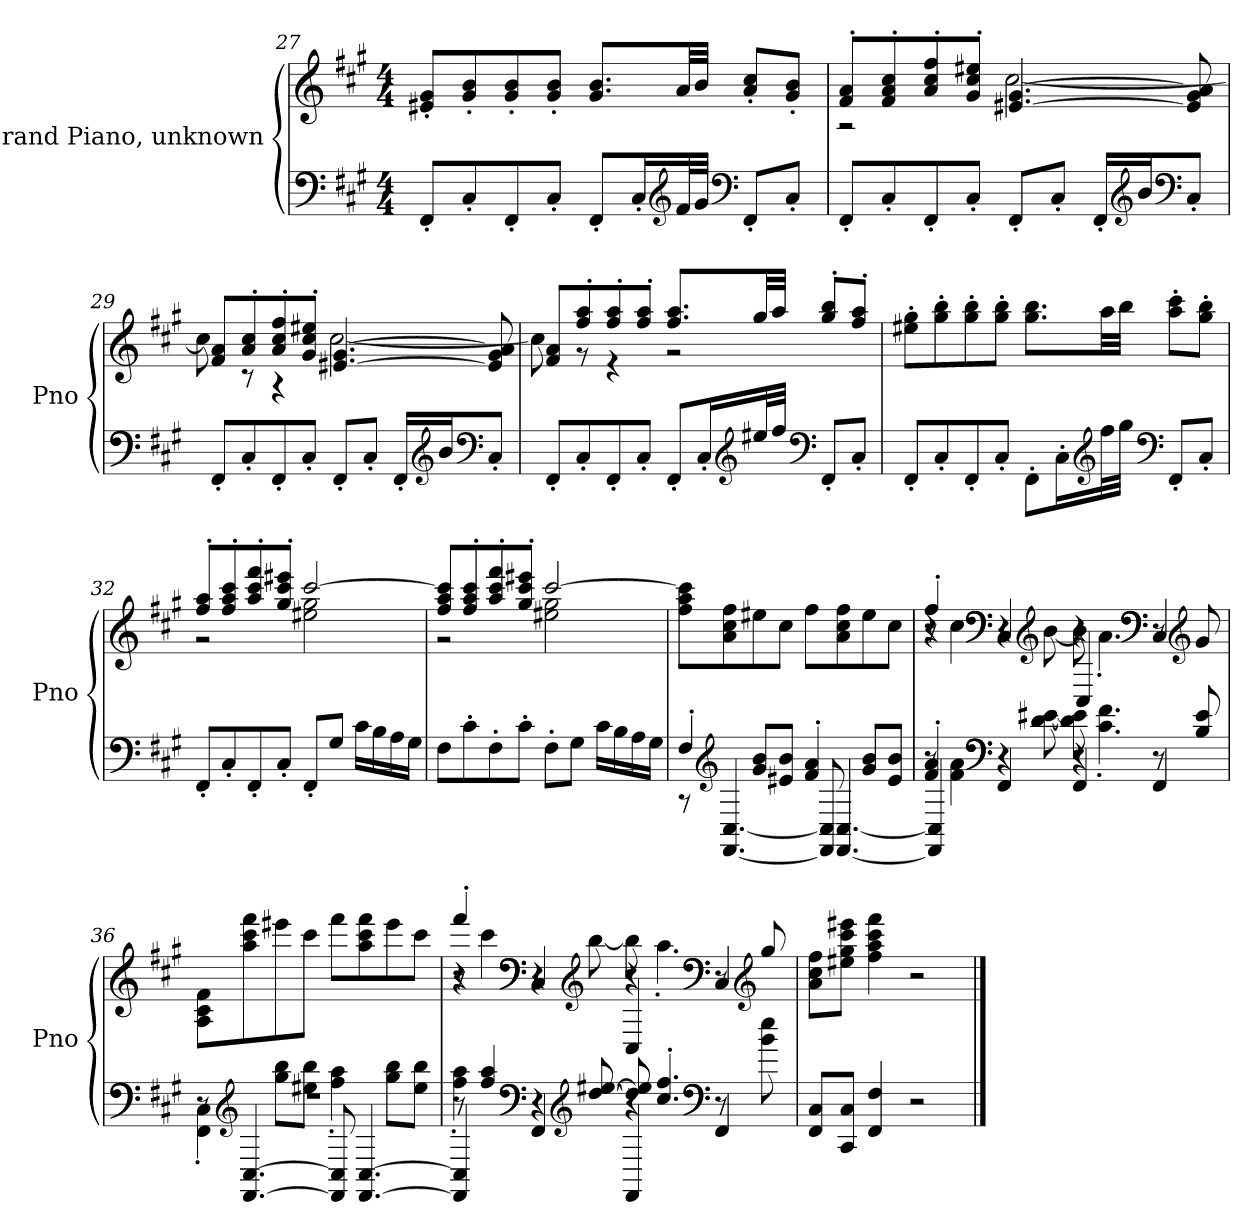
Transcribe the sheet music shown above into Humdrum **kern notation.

**kern	**kern
*part1	*part1
*staff2	*staff1
*I"Grand Piano, unknown	*
*I'Pno	*
*clefF4	*clefG2
*k[f#c#g#]	*k[f#c#g#]
*M4/4	*M4/4
=27	=27
8FF#'/L	8e#X/' 8g#/'L
8C#'/	8g#/' 8b/'
8FF#'/	8g#/' 8b/'
8C#'/J	8g#/' 8b/'J
8FF#'/L	8.g#/ 8.b/L
16C#'/L	.
*clefG2	*
32f#/L	32a/LL
32g#/JJJ	32b/JJJ
*clefF4	*
8FF#'/L	8a/' 8cc#/'L
8C#'/J	8g#/' 8b/'J
=28	=28
*	*^
8FF#'/L	8f#/' 8a/'L	2r
8C#'/	8f#/' 8a/' 8cc#/'	.
8FF#'/	8a/' 8cc#/' 8ff#/'	.
8C#'/J	8g#/' 8cc#/' 8ee#X/'J	.
8FF#'/L	[4.e#X/ [4.g#/	[2cc#\
8C#'/J	.	.
16FF#'/LL	.	.
*clefG2	*	*
16b/J	.	.
*clefF4	*	*
8C#'/J	8e#/] 8g#/] 8a/	.
!!LO:PB:g=z	!!
=29	=29	=29
8FF#'/L	8f#/ 8a/L	8cc#\]
8C#'/	8a/' 8cc#/'	8r
8FF#'/	8a/' 8cc#/' 8ff#/'	4r
8C#'/J	8g#/' 8cc#/' 8ee#X/'J	.
8FF#'/L	[4.e#X/ [4.g#/	[2cc#\
8C#'/J	.	.
16FF#'/LL	.	.
*clefG2	*	*
16b/J	.	.
*clefF4	*	*
8C#'/J	8e#/] 8g#/] 8a/	.
=30	=30	=30
8FF#'/L	8f#/ 8a/L	8cc#\]
8C#'/	8ff#/' 8aa/'	8r
8FF#'/	8ff#/' 8aa/'	4r
8C#'/J	8ff#/' 8aa/'J	.
8FF#'/L	8.ff#/ 8.aa/L	2r
16C#'/L	.	.
*clefG2	*	*
32ee#X/L	32gg#/LL	.
32ff#/JJJ	32aa/JJJ	.
*clefF4	*	*
8FF#'/L	8gg#/' 8bb/'L	.
8C#'/J	8ff#/' 8aa/'J	.
*	*v	*v
!!LO:LB:g=z
=31	=31
8FF#'/L	8ee#X\' 8gg#\'L
8C#'/	8gg#\' 8bb\'
8FF#'/	8gg#\' 8bb\'
8C#'/J	8gg#\' 8bb\'J
8FF#'\L	8.gg#\ 8.bb\L
16C#'\L	.
*clefG2	*
32ff#\L	32aa\LL
32gg#\JJJ	32bb\JJJ
*clefF4	*
8FF#'/L	8aa\' 8ccc#\'L
8C#'/J	8gg#\' 8bb\'J
=32	=32
*	*^
8FF#'/L	8ff#/' 8aa/'L	2r
8C#'/	8ff#/' 8aa/' 8ccc#/'	.
8FF#'/	8aa/' 8ccc#/' 8fff#/'	.
8C#'/J	8gg#/' 8ccc#/' 8eee#X/'J	.
8FF#'/L	[2ccc#/	2ee#X\ 2gg#\
8G#/J	.	.
16c#\LL	.	.
16B\	.	.
16A\	.	.
16G#\JJ	.	.
=33	=33	=33
8F#\L	8ff#/ 8aa/ 8ccc#/]L	2r
8c#'\	8ff#/' 8aa/' 8ccc#/'	.
8F#'\	8aa/' 8ccc#/' 8fff#/'	.
8c#'\J	8gg#/' 8ccc#/' 8eee#X/'J	.
8F#'\L	[2ccc#/	2ee#X\ 2gg#\
8G#\J	.	.
16c#\LL	.	.
16B\	.	.
16A\	.	.
16G#\JJ	.	.
*	*v	*v
!!LO:LB:g=z
=34	=34
*^	*
4F#'/	8r	8ff#\ 8aa\ 8ccc#\]L
*clefG2	*	*
.	[4.FF#/ [4.C#/	8a\ 8cc#\ 8ff#\
8g#/ 8b/L	.	8ee#X\
8e#X/ 8b/J	.	8cc#\J
4f#/' 4a/'	8FF#/] 8C#/]	8ff#\L
.	[4.FF#/ [4.C#/	8a\ 8cc#\ 8ff#\
8g#/ 8b/L	.	8ee#\
8e#/ 8b/J	.	8cc#\J
=35	=35	=35
*	*^	*^
*	*	*	*	*^
4f#/' 4a/'	8r	4FF#/] 4C#/]	4ff#'/	8r	4r
.	4f#\ 4a\	.	.	4cc#\	.
*clefF4	*	*	*clefF4	*	*
4r	.	4FF#/	4r	.	4C#/
*	*	*	*clefG2	*	*
.	[8d\ [8e#X\	.	.	[8b\	.
4r	8d\] 8e#\]	4FF#/	4r	8b\]	4C#/
.	4.c#\' 4.f#\'	.	.	4.a'\	.
*	*	*	*clefF4	*	*
8r	.	4FF#/	8r	.	4C#/
*	*	*	*clefG2	*	*
8B/ 8e#/	.	.	8g#/	.	.
*	*	*	*v	*v	*v
!!LO:LB:g=z
=36	=36	=36	=36
1r	4FF#\' 4C#\'	8r	8A\ 8c#\ 8f#\L
*clefG2	*	*	*
.	.	[4.FF#/ [4.C#/	8aa\ 8ccc#\ 8fff#\
.	8gg#\ 8bb\L	.	8eee#X\
.	8ee#X\ 8bb\J	.	8ccc#\J
.	4ff#\' 4aa\'	8FF#/] 8C#/]	8fff#\L
.	.	[4.FF#/ [4.C#/	8aa\ 8ccc#\ 8fff#\
.	8gg#\ 8bb\L	.	8eee#\
.	8ee#\ 8bb\J	.	8ccc#\J
=37	=37	=37	=37
*	*	*	*^
*	*	*	*	*^
8r	4ff#\' 4aa\'	4FF#/] 4C#/]	4fff#'/	8r	4r
4ff#/ 4aa/	.	.	.	4ccc#\	.
*clefF4	*	*	*clefF4	*	*
.	4r	4FF#/	4r	.	4C#/
*clefG2	*	*	*clefG2	*	*
[8dd/ [8ee#X/	.	.	.	[8bb\	.
8dd/] 8ee#/]	4r	4FF#/	4r	8bb\]	4C#/
4.cc#/' 4.ff#/'	.	.	.	4.aa'\	.
*clefF4	*	*	*clefF4	*	*
.	8r	4FF#/	8r	.	4C#/
*	*	*	*clefG2	*	*
.	8b\ 8ee#\	.	8gg#/	.	.
*v	*v	*v	*	*	*
*	*v	*v	*v
=38	=38
8FF#/ 8C#/L	8a\ 8cc#\ 8ff#\L
8CC#/ 8C#/J	8ee#X\ 8gg#\ 8ccc#\ 8eee#X\J
4FF#/ 4F#/	4ff#\ 4aa\ 4ccc#\ 4fff#\
2r	2r
==	==
*-	*-
